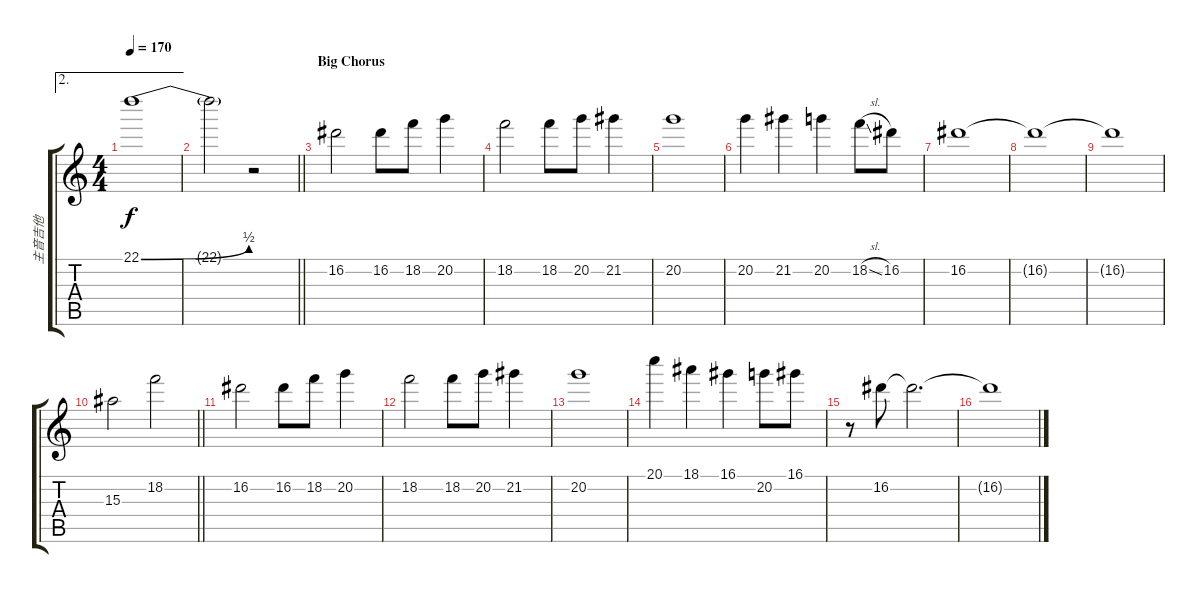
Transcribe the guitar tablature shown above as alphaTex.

\track ("主音吉他" "主音吉他") {instrument overdrivenguitar}
\staff {score tabs}
\tuning (E4 B3 G3 D3 A2 E2) {hide}
\ae 2
\ts (4 4)
\tempo 170
\clef g2
\ks c
22.1{be (bend 0 0 60 2)}.1{dy f} |
\barLineRight lightlight
22.1{t}.2 r.2 |
\section ("" "Big Chorus")
16.2.2 16.2.8 18.2.8 20.2.4 |
18.2.2 18.2.8 20.2.8 21.2.4 |
20.2.1 |
20.2.4 21.2.4 20.2.4 18.2{sl}.8 16.2.8 |
16.2.1 |
16.2{t}.1 |
16.2{t}.1 |
\barLineRight lightlight
15.3.2 18.2.2 |
16.2.2 16.2.8 18.2.8 20.2.4 |
18.2.2 18.2.8 20.2.8 21.2.4 |
20.2.1 |
20.1.4 18.1.4 16.1.4 20.2.8 16.1.8 |
r.8 16.2.8 16.2{t}.2{d} |
16.2{t}.1
